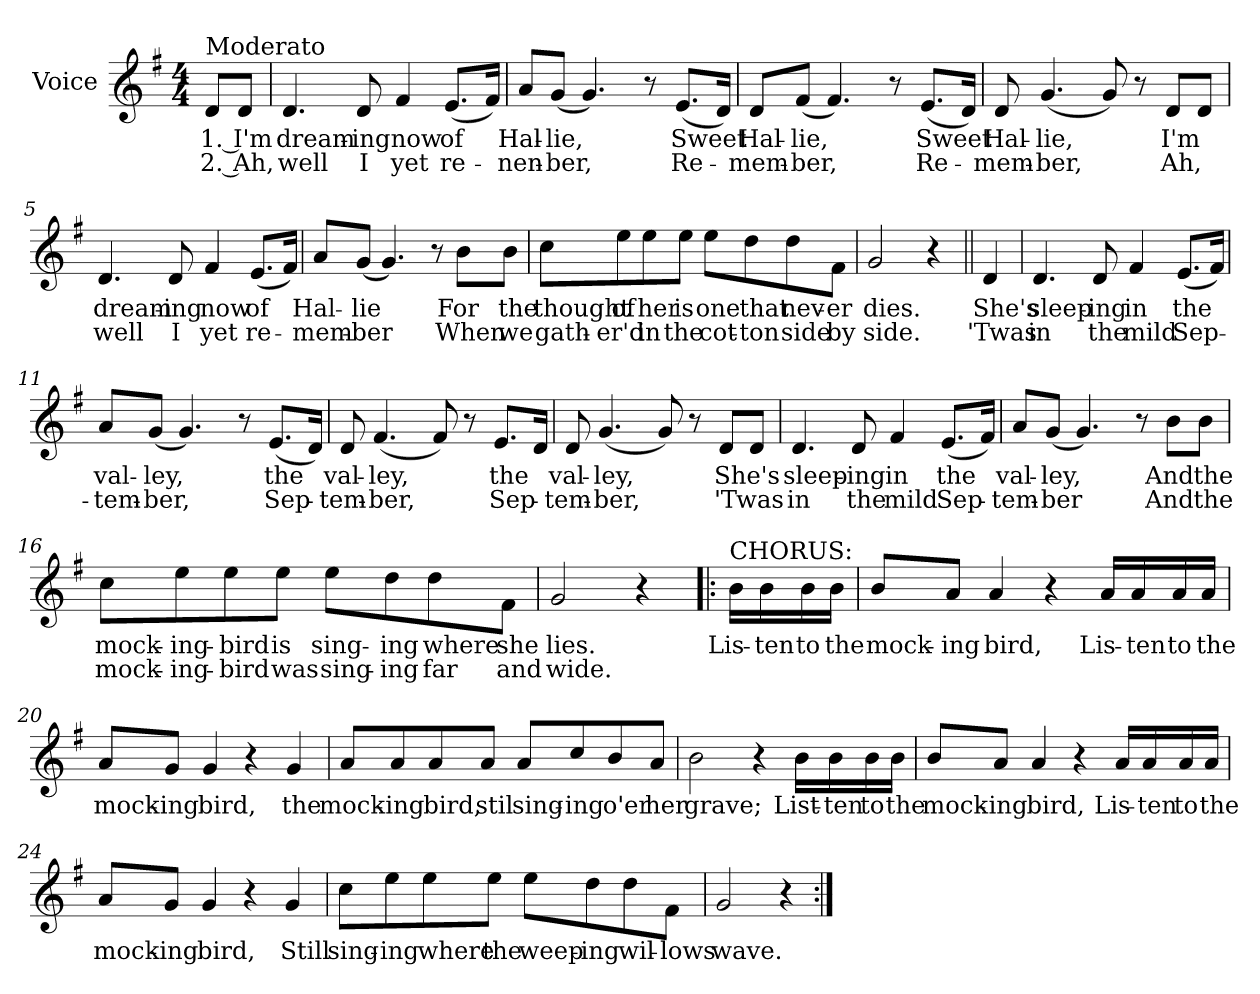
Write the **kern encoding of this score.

**kern	**text	**text
*part1	*part1	*part1
*staff1	*staff1	*staff1
*I"Voice	*	*
*I'Vo.	*	*
*clefG2	*	*
*k[f#]	*	*
*G:	*	*
*M4/4	*	*
=	=	=
!LO:TX:a:t=Moderato	!	!
8d/L	1. I'm	2. Ah,
8d/J	.	.
=1	=1	=1
4.d/	dream-	well
8d/	-ing	I
4f#/	now	yet
(8.e/L	of	re-
16f#/Jk)	.	.
=2	=2	=2
8a/L	Hal-	-nen-
(8g/J	-lie,	-ber,
4.g/)	.	.
8r	.	.
(8.e/L	Sweet	Re-
16d/Jk)	.	.
=3	=3	=3
8d/L	Hal-	-mem-
(8f#/J	-lie,	-ber,
4.f#/)	.	.
8r	.	.
(8.e/L	Sweet	Re-
16d/Jk)	.	.
=4	=4	=4
8d/	Hal-	-mem-
(4.g/	-lie,	-ber,
8g/)	.	.
8r	.	.
8d/L	I'm	Ah,
8d/J	.	.
!!LO:LB:g=z
=5	=5	=5
4.d/	dream-	well
8d/	-ing	I
4f#/	now	yet
(8.e/L	of	re-
16f#/Jk)	.	.
=6	=6	=6
8a/L	Hal-	mem-
(8g/J	-lie	-ber
4.g/)	.	.
8r	.	.
8b\L	For	When
8b\J	the	we
=7	=7	=7
8cc\L	thought	gath-
8ee\	of	-er'd
8ee\	her	in
8ee\J	is	the
8ee\L	one	cot-
8dd\	that	-ton
8dd\	nev-	side
8f#\J	-er	by
=8	=8	=8
2g/	dies.	side.
4r	.	.
!!LO:LB:g=z
=9||	=9||	=9||
4d/	She's	'Twas
=10	=10	=10
4.d/	sleep-	in
8d/	-ing	the
4f#/	in	mild
(8.e/L	the	Sep-
16f#/Jk)	.	.
=11	=11	=11
8a/L	val-	-tem-
(8g/J	-ley,	-ber,
4.g/)	.	.
8r	.	.
(8.e/L	the	Sep-
16d/Jk)	.	.
=12	=12	=12
8d/	val-	-tem-
(4.f#/	-ley,	-ber,
8f#/)	.	.
8r	.	.
8.e/L	the	Sep-
16d/Jk	.	.
=13	=13	=13
8d/	val-	-tem-
(4.g/	-ley,	-ber,
8g/)	.	.
8r	.	.
8d/L	She's	'Twas
8d/J	.	.
!!LO:LB:g=z
=14	=14	=14
4.d/	sleep-	in
8d/	-ing	the
4f#/	in	mild
(8.e/L	the	Sep-
16f#/Jk)	.	.
=15	=15	=15
8a/L	val-	-tem-
(8g/J	-ley,	-ber
4.g/)	.	.
8r	.	.
8b\L	And	And
8b\J	the	the
=16	=16	=16
8cc\L	mock-	mock-
8ee\	-ing-	-ing-
8ee\	-bird	-bird
8ee\J	is	was
8ee\L	sing-	sing-
8dd\	-ing	-ing
8dd\	where	far
8f#\J	she	and
=17	=17	=17
2g/	lies.	wide.
4r	.	.
!!LO:LB:g=z
=18!|:	=18!|:	=18!|:
!LO:TX:a:t=CHORUS&colon;	!	!
16b\LL	Lis-	.
16b\	-ten	.
16b\	to	.
16b\JJ	the	.
=19	=19	=19
8b/L	mock-	.
8a/J	-ing	.
4a/	bird,	.
4r	.	.
16a/LL	Lis-	.
16a/	-ten	.
16a/	to	.
16a/JJ	the	.
=20	=20	=20
8a/L	mock-	.
8g/J	-ing	.
4g/	bird,	.
4r	.	.
4g/	the	.
!!LO:LB:g=z
=21	=21	=21
8a/L	mock-	.
8a/	-ing	.
8a/	bird,	.
8a/J	stil	.
8a/L	sing-	.
8cc/	-ing	.
8b/	o'er	.
8a/J	her	.
=22	=22	=22
2b\	grave;	.
4r	.	.
16b\LL	List-	.
16b\	-ten	.
16b\	to	.
16b\JJ	the	.
=23	=23	=23
8b/L	mock-	.
8a/J	-ing	.
4a/	bird,	.
4r	.	.
16a/LL	Lis-	.
16a/	-ten	.
16a/	to	.
16a/JJ	the	.
!!LO:LB:g=z
=24	=24	=24
8a/L	mock-	.
8g/J	-ing	.
4g/	bird,	.
4r	.	.
4g/	Still	.
=25	=25	=25
8cc\L	sing-	.
8ee\	-ing	.
8ee\	where	.
8ee\J	the	.
8ee\L	weep-	.
8dd\	-ing	.
8dd\	wil-	.
8f#\J	-lows	.
=26	=26	=26
2g/	wave.	.
4r	.	.
=:|!	=:|!	=:|!
*-	*-	*-
